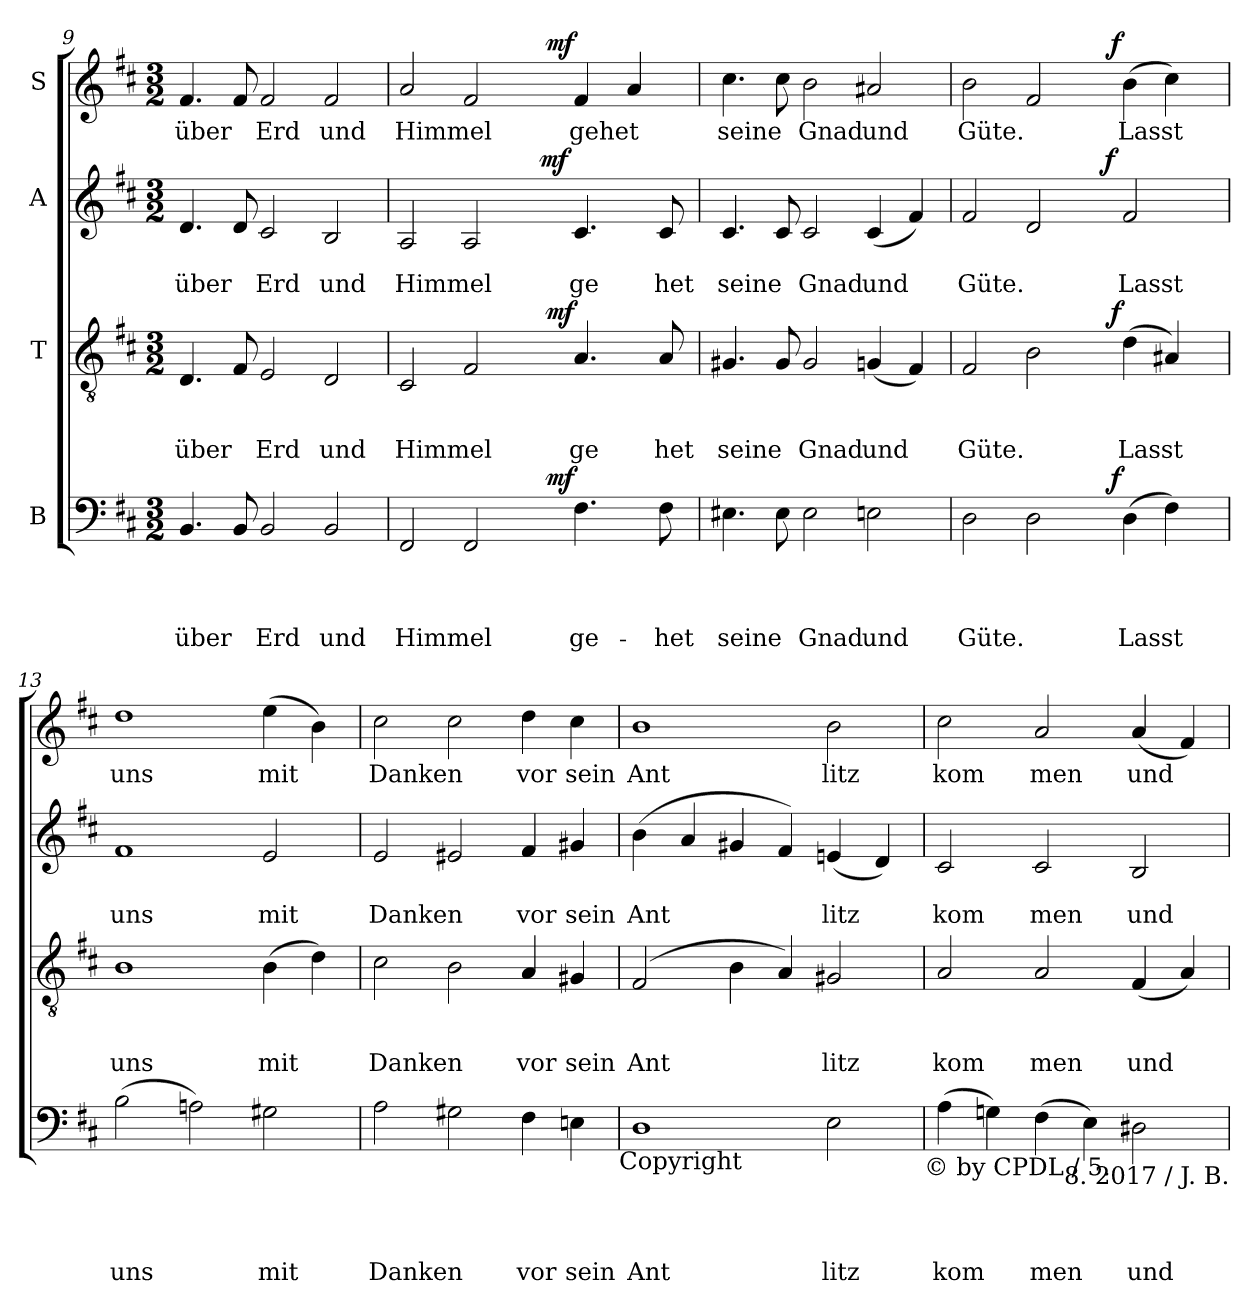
**kern	**text	**text	**text	**text	**dynam	**kern	**text	**text	**text	**dynam	**kern	**text	**text	**dynam	**kern	**text	**dynam
*part4	*part4	*part4	*part4	*part4	*part4	*part3	*part3	*part3	*part3	*part3	*part2	*part2	*part2	*part2	*part1	*part1	*part1
*staff4	*staff4	*staff4	*staff4	*staff4	*staff4	*staff3	*staff3	*staff3	*staff3	*staff3	*staff2	*staff2	*staff2	*staff2	*staff1	*staff1	*staff1
*I"B	*	*	*	*	*	*I"T	*	*	*	*	*I"A	*	*	*	*I"S	*	*
*clefF4	*	*	*	*	*	*clefGv2	*	*	*	*	*clefG2	*	*	*	*clefG2	*	*
*k[f#c#]	*	*	*	*	*	*k[f#c#]	*	*	*	*	*k[f#c#]	*	*	*	*k[f#c#]	*	*
*D:	*	*	*	*	*	*D:	*	*	*	*	*D:	*	*	*	*D:	*	*
*M3/2	*	*	*	*	*	*M3/2	*	*	*	*	*M3/2	*	*	*	*M3/2	*	*
=9	=9	=9	=9	=9	=9	=9	=9	=9	=9	=9	=9	=9	=9	=9	=9	=9	=9
!	!	!	!	!LO:LY:b	!	!	!	!	!LO:LY:b	!	!	!	!LO:LY:b	!	!	!LO:LY:b	!
4.BB/	.	.	.	über	.	4.D/	.	.	über	.	4.d/	.	über	.	4.f#/	über	.
8BB/	.	.	.	.	.	8F#/	.	.	.	.	8d/	.	.	.	8f#/	.	.
!	!	!	!	!LO:LY:b	!	!	!	!	!LO:LY:b	!	!	!	!LO:LY:b	!	!	!LO:LY:b	!
2BB/	.	.	.	Erd	.	2E/	.	.	Erd	.	2c#/	.	Erd	.	2f#/	Erd	.
!	!	!	!	!LO:LY:b	!	!	!	!	!LO:LY:b	!	!	!	!LO:LY:b	!	!	!LO:LY:b	!
2BB/	.	.	.	und	.	2D/	.	.	und	.	2B/	.	und	.	2f#/	und	.
=10	=10	=10	=10	=10	=10	=10	=10	=10	=10	=10	=10	=10	=10	=10	=10	=10	=10
!	!	!	!	!LO:LY:b	!	!	!	!	!LO:LY:b	!	!	!	!LO:LY:b	!	!	!LO:LY:b	!
*^	*	*	*	*	*	*^	*	*	*	*	*^	*	*	*	*^	*	*
2FF#/	2..ryy	.	.	.	Himmel	.	2C#/	2..ryy	.	.	Himmel	.	2A/	3%2ryy	.	Himmel	.	2a/	2..ryy	Himmel	.
2FF#/	.	.	.	.	.	.	2F#/	.	.	.	.	.	2A/	.	.	.	.	2f#/	.	.	.
.	.	.	.	.	.	.	.	.	.	.	.	.	.	6ryy	.	.	.	.	.	.	.
.	.	.	.	.	.	.	.	.	.	.	.	.	.	48.ryy	.	.	.	.	.	.	.
!	!	!	!	!	!	!	!	!	!	!	!	!	!	!	!	!	!LO:DY:a	!	!	!	!
.	.	.	.	.	.	.	.	.	.	.	.	.	.	3ryy	.	.	mf	.	.	.	.
!	!	!	!	!	!	!LO:DY:a	!	!	!	!	!	!LO:DY:a	!	!	!	!	!	!	!	!	!LO:DY:a
.	2ryy	.	.	.	.	mf	.	2ryy	.	.	.	mf	.	.	.	.	.	.	2ryy	.	mf
!	!	!	!	!	!LO:LY:b	!	!	!	!	!	!LO:LY:b	!	!	!	!	!LO:LY:b	!	!	!	!LO:LY:b	!
4.F#\	.	.	.	.	ge-	.	4.A/	.	.	.	ge	.	4.c#/	.	.	ge	.	4f#/	.	gehet	.
.	.	.	.	.	.	.	.	.	.	.	.	.	.	6ryy	.	.	.	.	.	.	.
.	.	.	.	.	.	.	.	.	.	.	.	.	.	.	.	.	.	4a/	.	.	.
.	.	.	.	.	.	.	.	.	.	.	.	.	.	12ryy	.	.	.	.	.	.	.
!	!	!	!	!	!LO:LY:b	!	!	!	!	!	!LO:LY:b	!	!	!	!	!LO:LY:b	!	!	!	!	!
8F#\	8ryy	.	.	.	-het	.	8A/	8ryy	.	.	het	.	8c#/	.	.	het	.	.	8ryy	.	.
.	.	.	.	.	.	.	.	.	.	.	.	.	.	24ryy	.	.	.	.	.	.	.
.	.	.	.	.	.	.	.	.	.	.	.	.	.	96ryy	.	.	.	.	.	.	.
=11	=11	=11	=11	=11	=11	=11	=11	=11	=11	=11	=11	=11	=11	=11	=11	=11	=11	=11	=11	=11	=11
!	!	!	!	!	!LO:LY:b	!	!	!	!	!	!LO:LY:b	!	!	!	!	!LO:LY:b	!	!	!	!LO:LY:b	!
*v	*v	*	*	*	*	*	*	*	*	*	*	*	*v	*v	*	*	*	*v	*v	*	*
*	*	*	*	*	*	*v	*v	*	*	*	*	*	*	*	*	*	*	*
4.E#X\	.	.	.	seine	.	4.G#X/	.	.	seine	.	4.c#/	.	seine	.	4.cc#\	seine	.
8E#\	.	.	.	.	.	8G#/	.	.	.	.	8c#/	.	.	.	8cc#\	.	.
!	!	!	!	!LO:LY:b	!	!	!	!	!LO:LY:b	!	!	!	!LO:LY:b	!	!	!LO:LY:b	!
2E#\	.	.	.	Gnad	.	2G#/	.	.	Gnad	.	2c#/	.	Gnad	.	2b\	Gnad	.
!	!	!	!	!LO:LY:b	!	!	!	!	!LO:LY:b	!	!	!	!LO:LY:b	!	!	!LO:LY:b	!
2En\	.	.	.	und	.	(<4Gn/	.	.	und	.	(<4c#/	.	und	.	2a#X/	und	.
.	.	.	.	.	.	4F#/)	.	.	.	.	4f#/)	.	.	.	.	.	.
=12	=12	=12	=12	=12	=12	=12	=12	=12	=12	=12	=12	=12	=12	=12	=12	=12	=12
!	!	!	!	!LO:LY:b	!	!	!	!	!LO:LY:b	!	!	!	!LO:LY:b	!	!	!LO:LY:b	!
*^	*	*	*	*	*	*^	*	*	*	*	*^	*	*	*	*^	*	*
2D\	2ryy	.	.	.	Güte.	.	2F#/	2ryy	.	.	Güte.	.	2f#/	3%2ryy	.	Güte.	.	2b\	2ryy	Güte.	.
2D\	4...ryy	.	.	.	.	.	2B\	4...ryy	.	.	.	.	2d/	.	.	.	.	2f#/	4...ryy	.	.
.	.	.	.	.	.	.	.	.	.	.	.	.	.	6..ryy	.	.	.	.	.	.	.
!	!	!	!	!	!	!	!	!	!	!	!	!	!	!	!	!	!LO:DY:a	!	!	!	!
.	.	.	.	.	.	.	.	.	.	.	.	.	.	3ryy	.	.	f	.	.	.	.
!	!	!	!	!	!	!LO:DY:a	!	!	!	!	!	!LO:DY:a	!	!	!	!	!	!	!	!	!LO:DY:a
.	2ryy	.	.	.	.	f	.	2ryy	.	.	.	f	.	.	.	.	.	.	2ryy	.	f
!	!	!	!	!	!LO:LY:b	!	!	!	!	!	!LO:LY:b	!	!	!	!	!LO:LY:b	!	!	!	!LO:LY:b	!
(>4D\	.	.	.	.	Lasst	.	(>4d\	.	.	.	Lasst	.	2f#/	.	.	Lasst	.	(>4b\	.	Lasst	.
4F#\)	.	.	.	.	.	.	4A#X/)	.	.	.	.	.	.	.	.	.	.	4cc#\)	.	.	.
.	.	.	.	.	.	.	.	.	.	.	.	.	.	6ryy	.	.	.	.	.	.	.
.	.	.	.	.	.	.	.	.	.	.	.	.	.	24ryy	.	.	.	.	.	.	.
.	32ryy	.	.	.	.	.	.	32ryy	.	.	.	.	.	.	.	.	.	.	32ryy	.	.
!!LO:LB:g=z
=13	=13	=13	=13	=13	=13	=13	=13	=13	=13	=13	=13	=13	=13	=13	=13	=13	=13	=13	=13	=13	=13
!	!	!	!	!	!LO:LY:b	!	!	!	!	!	!LO:LY:b	!	!	!	!	!LO:LY:b	!	!	!	!LO:LY:b	!
*v	*v	*	*	*	*	*	*	*	*	*	*	*	*v	*v	*	*	*	*v	*v	*	*
*	*	*	*	*	*	*v	*v	*	*	*	*	*	*	*	*	*	*	*
(>2B\	.	.	.	uns	.	1B	.	.	uns	.	1f#	.	uns	.	1dd	uns	.
2An\)	.	.	.	.	.	.	.	.	.	.	.	.	.	.	.	.	.
!	!	!	!	!LO:LY:b	!	!	!	!	!LO:LY:b	!	!	!	!LO:LY:b	!	!	!LO:LY:b	!
2G#X\	.	.	.	mit	.	(>4B\	.	.	mit	.	2e/	.	mit	.	(>4ee\	mit	.
.	.	.	.	.	.	4d\)	.	.	.	.	.	.	.	.	4b\)	.	.
=14	=14	=14	=14	=14	=14	=14	=14	=14	=14	=14	=14	=14	=14	=14	=14	=14	=14
!	!	!	!	!LO:LY:b	!	!	!	!	!LO:LY:b	!	!	!	!LO:LY:b	!	!	!LO:LY:b	!
2A\	.	.	.	Danken	.	2c#\	.	.	Danken	.	2e/	.	Danken	.	2cc#\	Danken	.
2G#X\	.	.	.	.	.	2B\	.	.	.	.	2e#X/	.	.	.	2cc#\	.	.
!	!	!	!	!LO:LY:b	!	!	!	!	!LO:LY:b	!	!	!	!LO:LY:b	!	!	!LO:LY:b	!
4F#\	.	.	.	vor	.	4A/	.	.	vor	.	4f#/	.	vor	.	4dd\	vor	.
!	!	!	!	!LO:LY:b	!	!	!	!	!LO:LY:b	!	!	!	!LO:LY:b	!	!	!LO:LY:b	!
4En\	.	.	.	sein	.	4G#X/	.	.	sein	.	4g#X/	.	sein	.	4cc#\	sein	.
!LO:TX:b:t=Copyright	!	!	!	!	!	!	!	!	!	!	!	!	!	!	!	!	!
=15	=15	=15	=15	=15	=15	=15	=15	=15	=15	=15	=15	=15	=15	=15	=15	=15	=15
!	!	!	!	!LO:LY:b	!	!	!	!	!LO:LY:b	!	!	!	!LO:LY:b	!	!	!LO:LY:b	!
1D	.	.	.	Ant	.	(2F#/	.	.	Ant	.	(>4b\	.	Ant	.	1b	Ant	.
.	.	.	.	.	.	.	.	.	.	.	4a/	.	.	.	.	.	.
.	.	.	.	.	.	4B\	.	.	.	.	4g#X/	.	.	.	.	.	.
.	.	.	.	.	.	4A/)	.	.	.	.	4f#/)	.	.	.	.	.	.
!	!	!	!	!LO:LY:b	!	!	!	!	!LO:LY:b	!	!	!	!LO:LY:b	!	!	!LO:LY:b	!
2E\	.	.	.	litz	.	2G#X/	.	.	litz	.	(<4en/	.	litz	.	2b\	litz	.
.	.	.	.	.	.	.	.	.	.	.	4d/)	.	.	.	.	.	.
!LO:TX:b:t=© by CPDL / 5.	!	!	!	!	!	!	!	!	!	!	!	!	!	!	!	!	!
=16	=16	=16	=16	=16	=16	=16	=16	=16	=16	=16	=16	=16	=16	=16	=16	=16	=16
!	!	!	!	!LO:LY:b	!	!	!	!	!LO:LY:b	!	!	!	!LO:LY:b	!	!	!LO:LY:b	!
(>4A\	.	.	.	kom	.	2A/	.	.	kom	.	2c#/	.	kom	.	2cc#\	kom	.
4Gn\)	.	.	.	.	.	.	.	.	.	.	.	.	.	.	.	.	.
!	!	!	!	!LO:LY:b	!	!	!	!	!LO:LY:b	!	!	!	!LO:LY:b	!	!	!LO:LY:b	!
(>4F#\	.	.	.	men	.	2A/	.	.	men	.	2c#/	.	men	.	2a/	men	.
4E\)	.	.	.	.	.	.	.	.	.	.	.	.	.	.	.	.	.
!	!	!	!	!LO:LY:b	!	!	!	!	!LO:LY:b	!	!	!	!LO:LY:b	!	!	!LO:LY:b	!
2D#X\	.	.	.	und	.	(<4F#/	.	.	und	.	2B/	.	und	.	(<4a/	und	.
.	.	.	.	.	.	4A/)	.	.	.	.	.	.	.	.	4f#/)	.	.
!LO:TX:b:t=8. 2017 / J. B.	!	!	!	!	!	!	!	!	!	!	!	!	!	!	!	!	!
=	=	=	=	=	=	=	=	=	=	=	=	=	=	=	=	=	=
*-	*-	*-	*-	*-	*-	*-	*-	*-	*-	*-	*-	*-	*-	*-	*-	*-	*-
